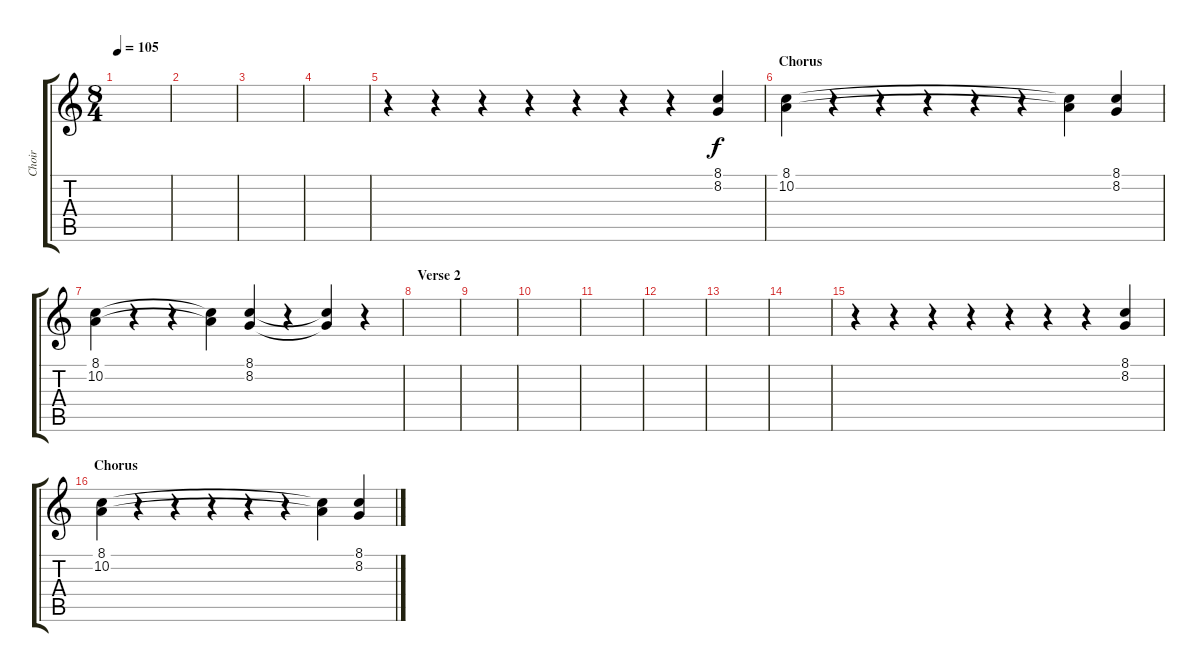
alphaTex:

\track ("Choir" "Choir") {instrument choiraahs}
\staff {score tabs}
\tuning (E4 B3 G3 D3 A2 E2) {hide}
\ts (8 4)
\tempo 105
\clef g2
\ks c
|
|
|
|
r.4 r.4 r.4 r.4 r.4 r.4 r.4 (8.1 8.2).4 |
\section ("" "Chorus")
(8.1 10.2).4 r.4 r.4 r.4 r.4 r.4 (8.1{t} 10.2{t}).4 (8.1 8.2).4 |
(8.1 10.2).4 r.4 r.4 (8.1{t} 10.2{t}).4 (8.1 8.2).4 r.4 (8.1{t} 8.2{t}).4 r.4 |
\section ("" "Verse 2")
|
|
|
|
|
|
|
r.4 r.4 r.4 r.4 r.4 r.4 r.4 (8.1 8.2).4 |
\section ("" "Chorus")
(8.1 10.2).4 r.4 r.4 r.4 r.4 r.4 (8.1{t} 10.2{t}).4 (8.1 8.2).4
